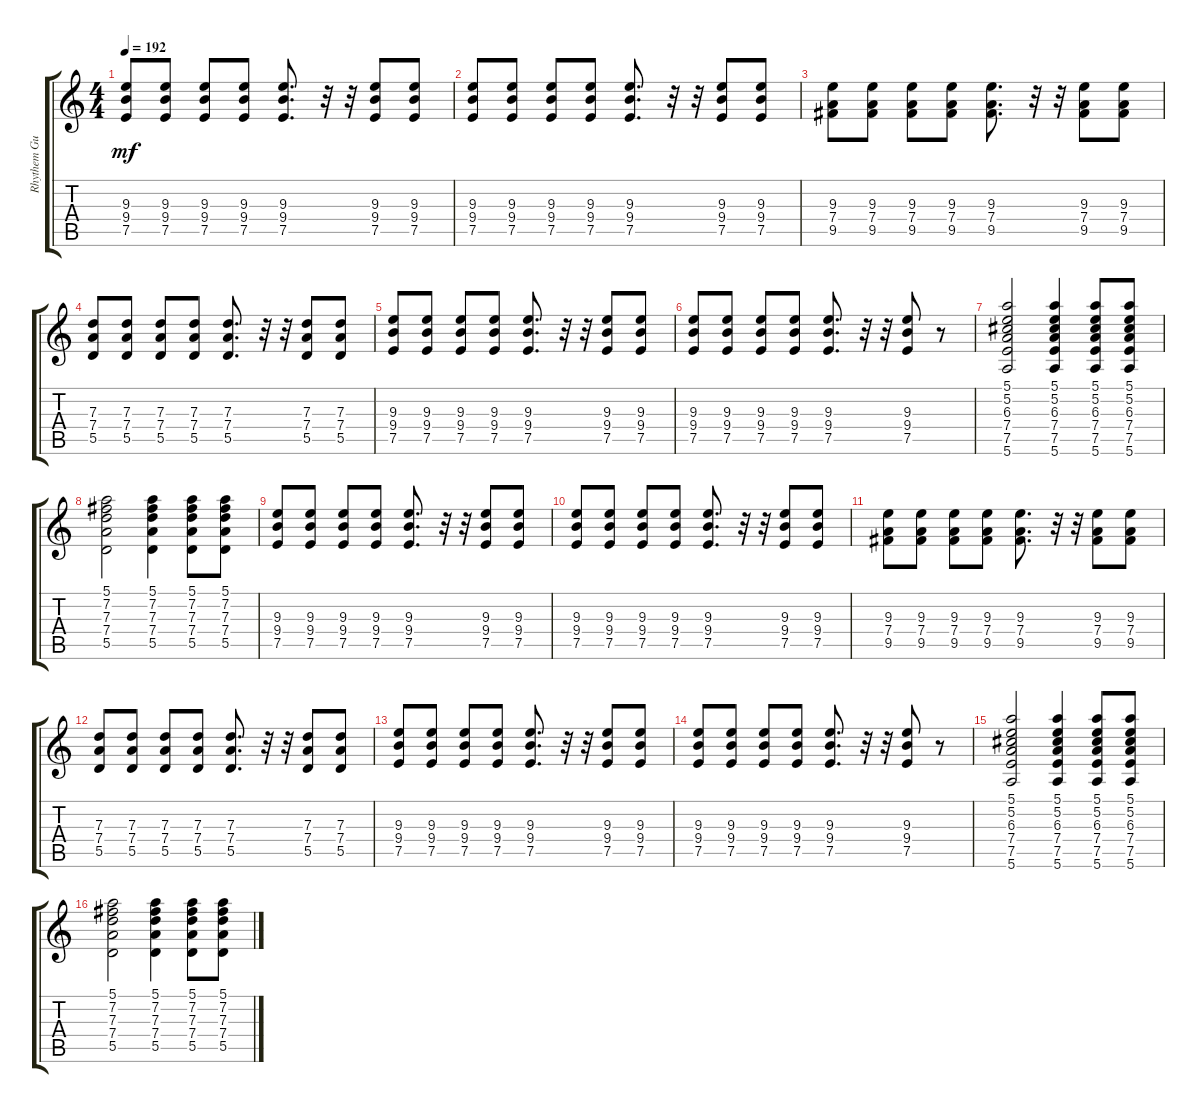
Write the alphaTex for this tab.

\track ("Rhythem Guitar 2" "Rhythem Gu") {instrument distortionguitar}
\staff {score tabs}
\tuning (E4 B3 G3 D3 A2 E2) {hide}
\ts (4 4)
\tempo 192
\clef g2
\ks c
(9.3 9.4 7.5).8{dy mf} (9.3 9.4 7.5).8 (9.3 9.4 7.5).8 (9.3 9.4 7.5).8 (9.3 9.4 7.5).8{d} r.32 r.32 (9.3 9.4 7.5).8 (9.3 9.4 7.5).8 |
(9.3 9.4 7.5).8 (9.3 9.4 7.5).8 (9.3 9.4 7.5).8 (9.3 9.4 7.5).8 (9.3 9.4 7.5).8{d} r.32 r.32 (9.3 9.4 7.5).8 (9.3 9.4 7.5).8 |
(9.3 7.4 9.5).8 (9.3 7.4 9.5).8 (9.3 7.4 9.5).8 (9.3 7.4 9.5).8 (9.3 7.4 9.5).8{d} r.32 r.32 (9.3 7.4 9.5).8 (9.3 7.4 9.5).8 |
(7.3 7.4 5.5).8 (7.3 7.4 5.5).8 (7.3 7.4 5.5).8 (7.3 7.4 5.5).8 (7.3 7.4 5.5).8{d} r.32 r.32 (7.3 7.4 5.5).8 (7.3 7.4 5.5).8 |
(9.3 9.4 7.5).8 (9.3 9.4 7.5).8 (9.3 9.4 7.5).8 (9.3 9.4 7.5).8 (9.3 9.4 7.5).8{d} r.32 r.32 (9.3 9.4 7.5).8 (9.3 9.4 7.5).8 |
(9.3 9.4 7.5).8 (9.3 9.4 7.5).8 (9.3 9.4 7.5).8 (9.3 9.4 7.5).8 (9.3 9.4 7.5).8{d} r.32 r.32 (9.3 9.4 7.5).8 r.8 |
(5.1 5.2 6.3 7.4 7.5 5.6).2 (5.1 5.2 6.3 7.4 7.5 5.6).4 (5.1 5.2 6.3 7.4 7.5 5.6).8 (5.1 5.2 6.3 7.4 7.5 5.6).8 |
(5.1 7.2 7.3 7.4 5.5).2 (5.1 7.2 7.3 7.4 5.5).4 (5.1 7.2 7.3 7.4 5.5).8 (5.1 7.2 7.3 7.4 5.5).8 |
(9.3 9.4 7.5).8 (9.3 9.4 7.5).8 (9.3 9.4 7.5).8 (9.3 9.4 7.5).8 (9.3 9.4 7.5).8{d} r.32 r.32 (9.3 9.4 7.5).8 (9.3 9.4 7.5).8 |
(9.3 9.4 7.5).8 (9.3 9.4 7.5).8 (9.3 9.4 7.5).8 (9.3 9.4 7.5).8 (9.3 9.4 7.5).8{d} r.32 r.32 (9.3 9.4 7.5).8 (9.3 9.4 7.5).8 |
(9.3 7.4 9.5).8 (9.3 7.4 9.5).8 (9.3 7.4 9.5).8 (9.3 7.4 9.5).8 (9.3 7.4 9.5).8{d} r.32 r.32 (9.3 7.4 9.5).8 (9.3 7.4 9.5).8 |
(7.3 7.4 5.5).8 (7.3 7.4 5.5).8 (7.3 7.4 5.5).8 (7.3 7.4 5.5).8 (7.3 7.4 5.5).8{d} r.32 r.32 (7.3 7.4 5.5).8 (7.3 7.4 5.5).8 |
(9.3 9.4 7.5).8 (9.3 9.4 7.5).8 (9.3 9.4 7.5).8 (9.3 9.4 7.5).8 (9.3 9.4 7.5).8{d} r.32 r.32 (9.3 9.4 7.5).8 (9.3 9.4 7.5).8 |
(9.3 9.4 7.5).8 (9.3 9.4 7.5).8 (9.3 9.4 7.5).8 (9.3 9.4 7.5).8 (9.3 9.4 7.5).8{d} r.32 r.32 (9.3 9.4 7.5).8 r.8 |
(5.1 5.2 6.3 7.4 7.5 5.6).2 (5.1 5.2 6.3 7.4 7.5 5.6).4 (5.1 5.2 6.3 7.4 7.5 5.6).8 (5.1 5.2 6.3 7.4 7.5 5.6).8 |
(5.1 7.2 7.3 7.4 5.5).2 (5.1 7.2 7.3 7.4 5.5).4 (5.1 7.2 7.3 7.4 5.5).8 (5.1 7.2 7.3 7.4 5.5).8
